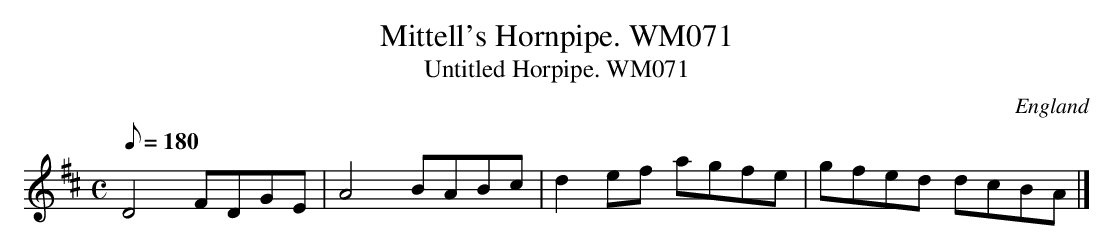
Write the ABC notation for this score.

X:1
T:Mittell's Hornpipe. WM071
T:Untitled Horpipe. WM071
M:C
L:1/8
Q:180
O:England
K:D
D4FDGE|A4BABc|d2ef agfe|gfed dcBA|]
